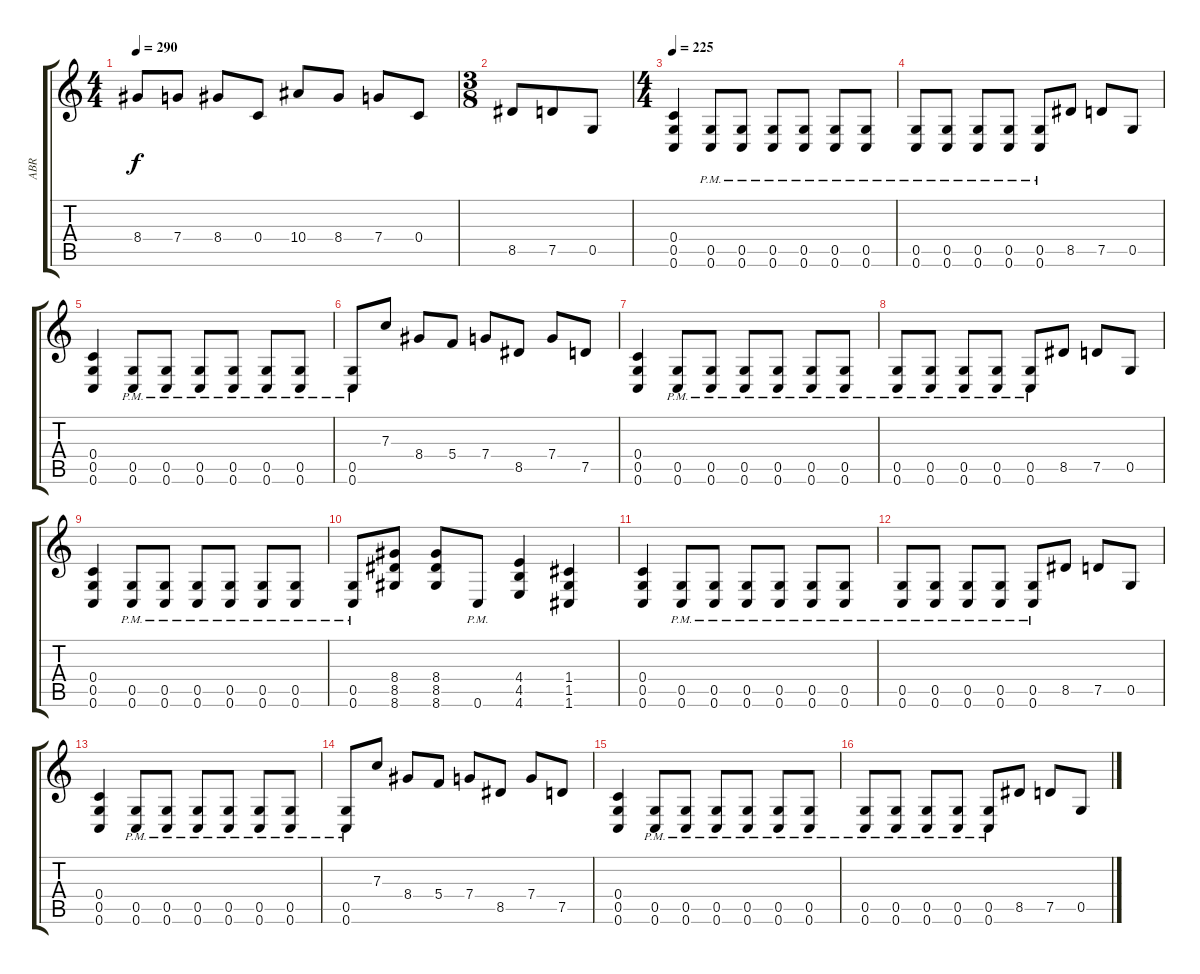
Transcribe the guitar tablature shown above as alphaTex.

\track ("ABR" "ABR") {instrument distortionguitar}
\staff {score tabs}
\tuning (D4 A3 F3 C3 G2 C2) {hide}
\ts (4 4)
\tempo 290
\clef g2
\ks c
8.4.8{dy f} 7.4.8 8.4.8 0.4.8 10.4.8 8.4.8 7.4.8 0.4.8 |
\ts (3 8)
8.5.8 7.5.8 0.5.8 |
\ts (4 4)
\tempo 225
(0.4 0.5 0.6).4{balance 15} (0.5{pm} 0.6{pm}).8 (0.5{pm} 0.6{pm}).8 (0.5{pm} 0.6{pm}).8 (0.5{pm} 0.6{pm}).8 (0.5{pm} 0.6{pm}).8 (0.5{pm} 0.6{pm}).8 |
(0.5{pm} 0.6{pm}).8 (0.5{pm} 0.6{pm}).8 (0.5{pm} 0.6{pm}).8 (0.5{pm} 0.6{pm}).8 (0.5{pm} 0.6{pm}).8 8.5.8 7.5.8 0.5.8 |
(0.4 0.5 0.6).4 (0.5{pm} 0.6{pm}).8 (0.5{pm} 0.6{pm}).8 (0.5{pm} 0.6{pm}).8 (0.5{pm} 0.6{pm}).8 (0.5{pm} 0.6{pm}).8 (0.5{pm} 0.6{pm}).8 |
(0.5{pm} 0.6{pm}).8 7.3.8 8.4.8 5.4.8 7.4.8 8.5.8 7.4.8 7.5.8 |
(0.4 0.5 0.6).4 (0.5{pm} 0.6{pm}).8 (0.5{pm} 0.6{pm}).8 (0.5{pm} 0.6{pm}).8 (0.5{pm} 0.6{pm}).8 (0.5{pm} 0.6{pm}).8 (0.5{pm} 0.6{pm}).8 |
(0.5{pm} 0.6{pm}).8 (0.5{pm} 0.6{pm}).8 (0.5{pm} 0.6{pm}).8 (0.5{pm} 0.6{pm}).8 (0.5{pm} 0.6{pm}).8 8.5.8 7.5.8 0.5.8 |
(0.4 0.5 0.6).4 (0.5{pm} 0.6{pm}).8 (0.5{pm} 0.6{pm}).8 (0.5{pm} 0.6{pm}).8 (0.5{pm} 0.6{pm}).8 (0.5{pm} 0.6{pm}).8 (0.5{pm} 0.6{pm}).8 |
(0.5{pm} 0.6{pm}).8 (8.4 8.5 8.6).8 (8.4 8.5 8.6).8 0.6{pm}.8 (4.4 4.5 4.6).4 (1.4 1.5 1.6).4 |
(0.4 0.5 0.6).4 (0.5{pm} 0.6{pm}).8 (0.5{pm} 0.6{pm}).8 (0.5{pm} 0.6{pm}).8 (0.5{pm} 0.6{pm}).8 (0.5{pm} 0.6{pm}).8 (0.5{pm} 0.6{pm}).8 |
(0.5{pm} 0.6{pm}).8 (0.5{pm} 0.6{pm}).8 (0.5{pm} 0.6{pm}).8 (0.5{pm} 0.6{pm}).8 (0.5{pm} 0.6{pm}).8 8.5.8 7.5.8 0.5.8 |
(0.4 0.5 0.6).4 (0.5{pm} 0.6{pm}).8 (0.5{pm} 0.6{pm}).8 (0.5{pm} 0.6{pm}).8 (0.5{pm} 0.6{pm}).8 (0.5{pm} 0.6{pm}).8 (0.5{pm} 0.6{pm}).8 |
(0.5{pm} 0.6{pm}).8 7.3.8 8.4.8 5.4.8 7.4.8 8.5.8 7.4.8 7.5.8 |
(0.4 0.5 0.6).4 (0.5{pm} 0.6{pm}).8 (0.5{pm} 0.6{pm}).8 (0.5{pm} 0.6{pm}).8 (0.5{pm} 0.6{pm}).8 (0.5{pm} 0.6{pm}).8 (0.5{pm} 0.6{pm}).8 |
(0.5{pm} 0.6{pm}).8 (0.5{pm} 0.6{pm}).8 (0.5{pm} 0.6{pm}).8 (0.5{pm} 0.6{pm}).8 (0.5{pm} 0.6{pm}).8 8.5.8 7.5.8 0.5.8
